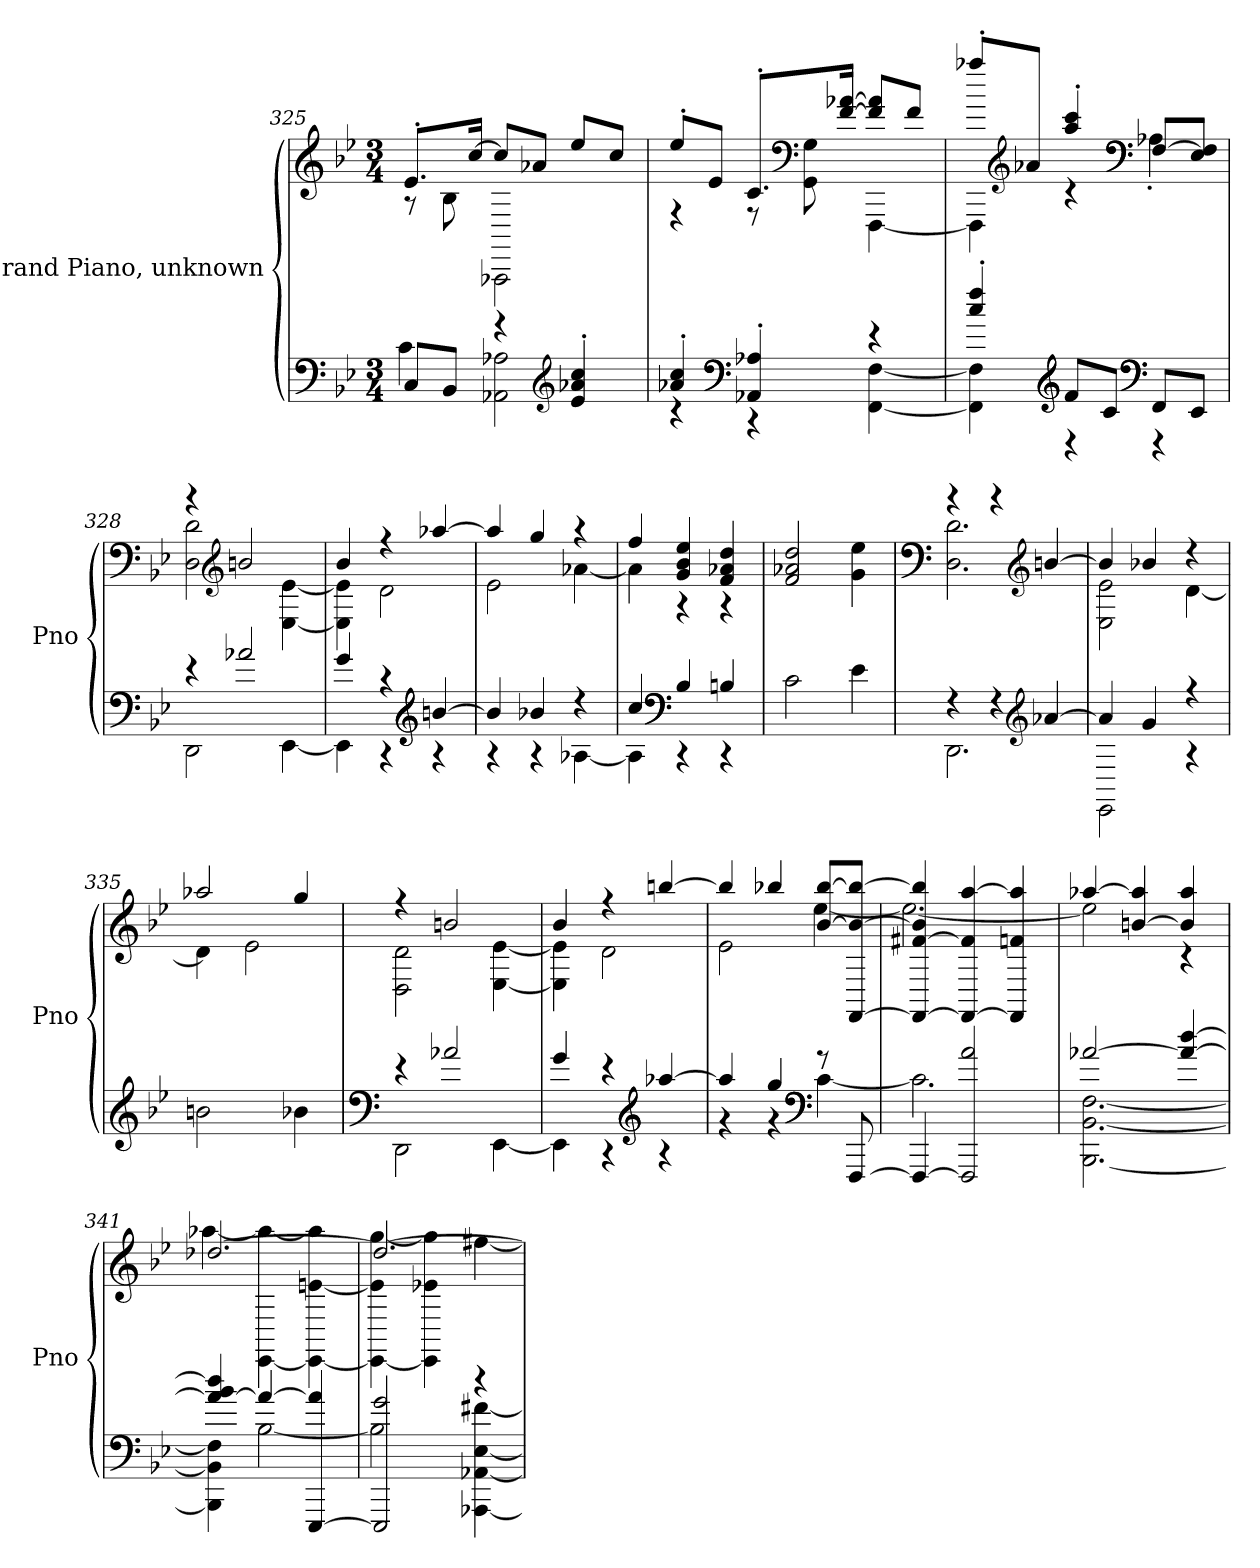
**kern	**kern
*part1	*part1
*staff2	*staff1
*I"Grand Piano, unknown	*
*I'Pno	*
*clefF4	*clefG2
*k[b-e-]	*k[b-e-]
*M3/4	*M3/4
=325	=325
*^	*^
8C/L	4c\	8.e-'/L	8r
8BB-/J	.	.	8B-\
.	.	[16cc/Jk	.
4r	2AA-X\ 2A-X\	8cc/L]	2AAA-X\
.	.	8a-X/J	.
*clefG2	*	*	*
4e-/' 4a-X/' 4cc/'	.	8ee-/L	.
.	.	8cc/J	.
=326	=326	=326	=326
4a-X/' 4cc/'	4r	8ee-'/L	4r
.	.	8e-/J	.
*clefF4	*	*	*
4AA-X/' 4A-X/'	4r	8.c'/L	8r
*	*	*clefF4	*
.	.	.	8GG\ 8G\
.	.	[16f/ [16a-X/Jk	.
4r	[4FF\ [4F\	8f/] 8a-/]L	[4FFF\
.	.	8f/J	.
!!LO:LB:g=z	!!
=327	=327	=327	=327
4cc/' 4ff/'	4FF\] 4F\]	8aa-X'/L	4FFF\]
*	*	*clefG2	*
.	.	8a-X/J	.
*clefG2	*	*	*
8f/L	4r	4aa-/' 4ccc/'	4r
8c/J	.	.	.
*clefF4	*	*clefF4	*
8FF/L	4r	[8F/L	4A-X'\
8EE-/J	.	8E-/ 8F/]J	.
=328	=328	=328	=328
4r	2DD\	4r	2D\ 2d\
*	*	*clefG2	*
2a-X/	.	2bn/	.
.	[4EE-\	.	[4E-\ [4e-\
=329	=329	=329	=329
4g/	4EE-\]	4b-/	4E-\] 4e-\]
4r	4r	4r	2d\
*clefG2	*	*	*
[4bn/	4r	[4aa-X/	.
=330	=330	=330	=330
4b/]	4r	4aa-/]	2e-\
4b-X/	4r	4gg/	.
4r	[4A-X\	4r	[4a-X\
=331	=331	=331	=331
4cc/	4A-\]	4ff/	4a-\]
*clefF4	*	*	*
4B-/	4r	4g/ 4b-/ 4ee-/	4r
4Bn/	4r	4f/ 4a-X/ 4dd/	4r
*v	*v	*	*
*	*v	*v
=332	=332
2c\	2f/ 2a-X/ 2dd/
4e-\	4g\ 4ee-\
!!LO:PB:g=z
=333	=333
*	*clefF4
*^	*^
4r	2.DD\	4r	2.D\ 2.d\
4r	.	4r	.
*clefG2	*	*clefG2	*
[4a-X/	.	[4bn/	.
=334	=334	=334	=334
4a-/]	2EE-\	4b/]	2E-\ 2e-\
4g/	.	4b-X/	.
4r	4r	4r	[4d\
*v	*v	*	*
=335	=335	=335
2bn\	2aa-X/	4d\]
.	.	2e-\
4b-X\	4gg/	.
=336	=336	=336
*clefF4	*	*
*^	*	*
4r	2DD\	4r	2D\ 2d\
2a-X/	.	2bn/	.
.	[4EE-\	.	[4E-\ [4e-\
=337	=337	=337	=337
4g/	4EE-\]	4b-/	4E-\] 4e-\]
4r	4r	4r	2d\
*clefG2	*	*	*
[4aa-X/	4r	[4bbn/	.
=338	=338	=338	=338
4aa-/]	4r	4bb/]	2e-\
4gg/	4r	4bb-X/	.
*clefF4	*	*	*
8r	[4c\	[8b-/ [8bb-/L	[4ee-\
[8FFF/	.	[8FF/ 8b-/_ 8bb-/_J	.
=339	=339	=339	=339
4FFF/_	2.c\]	4FF/_ [4f#X/ 4b-/] 4bb-/]	2.ee-\_
2FFF/] 2a/	.	4FF/_ 4f#/] [4aa/	.
.	.	4FF/] 4fn/ 4aa/]	.
!!LO:LB:g=z	!!
=340	=340	=340	=340
[2a-X/	[2.BBB-\ [2.BB-\ [2.F\	[4aa-X/	2ee-\]
.	.	[4bn/ 4aa-/]	.
4a-/_ [4dd/	.	4b/] 4aa-/	4r
=341	=341	=341	=341
4a-/_ 4b-/ 4dd/]	4BBB-\] 4BB-\] 4F\]	[2.dd-X/	[4aa-X\
4a-/_	[2B-\	.	[4EE-\ 4aa-\_
[4EEE-/ 4a-/]	.	.	4EE-\_ [4en\ 4aa-\]
=342	=342	=342	=342
2EEE-/] 2g/	2B-\]	2.dd-/_	4EE-\_ 4e\] [4gg\
.	.	.	4EE-\] 4e-X\ 4gg\]
4r	[4AAA-X\ [4AA-X\ [4E-\ [4f#X\	.	[4ff#X\
*v	*v	*	*
*	*v	*v
=	=
*-	*-
